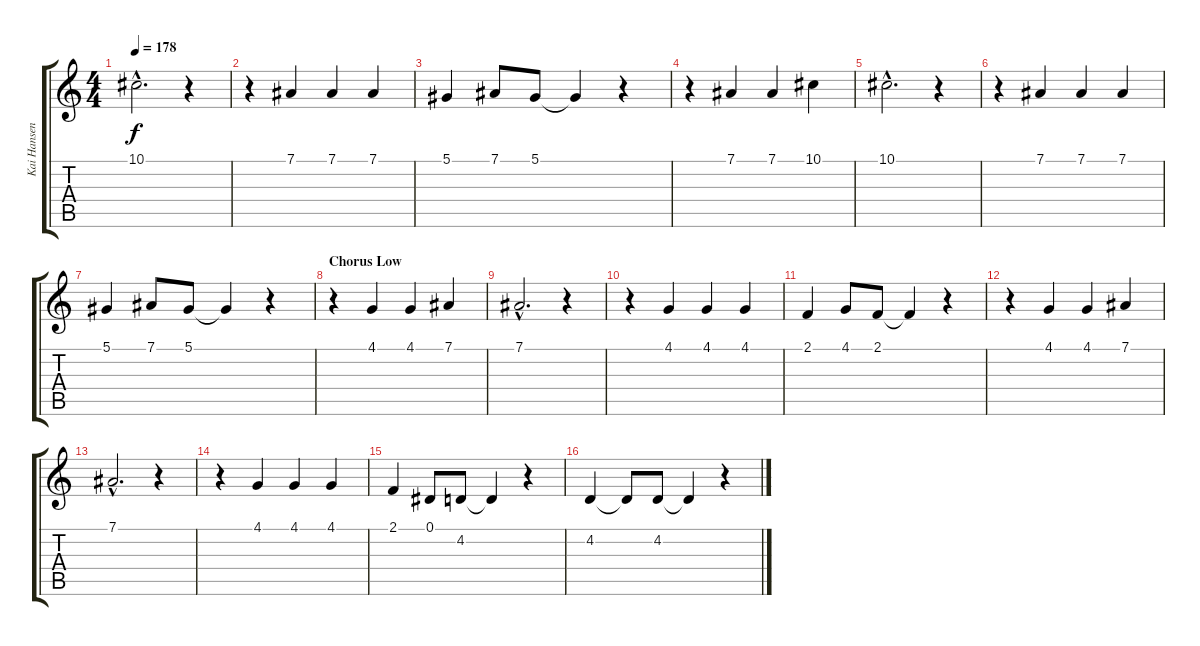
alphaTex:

\track ("Kai Hansen" "Kai Hansen") {instrument bassoon}
\staff {score tabs}
\tuning (Eb4 Bb3 Gb3 Db3 Ab2 Eb2) {hide}
\ts (4 4)
\tempo 178
\clef g2
\ks c
10.1{hac}.2{d dy f} r.4 |
r.4 7.1.4 7.1.4 7.1.4 |
5.1.4 7.1.8 5.1.8 5.1{t}.4 r.4 |
r.4 7.1.4 7.1.4 10.1.4 |
10.1{hac}.2{d} r.4 |
r.4 7.1.4 7.1.4 7.1.4 |
5.1.4 7.1.8 5.1.8 5.1{t}.4 r.4 |
\section ("" "Chorus Low")
r.4 4.1.4 4.1.4 7.1.4 |
7.1{hac}.2{d} r.4 |
r.4 4.1.4 4.1.4 4.1.4 |
2.1.4 4.1.8 2.1.8 2.1{t}.4 r.4 |
r.4 4.1.4 4.1.4 7.1.4 |
7.1{hac}.2{d} r.4 |
r.4 4.1.4 4.1.4 4.1.4 |
2.1.4 0.1.8 4.2.8 4.2{t}.4 r.4 |
4.2.4{volume 12} 4.2{t}.8 4.2.8 4.2{t}.4 r.4
